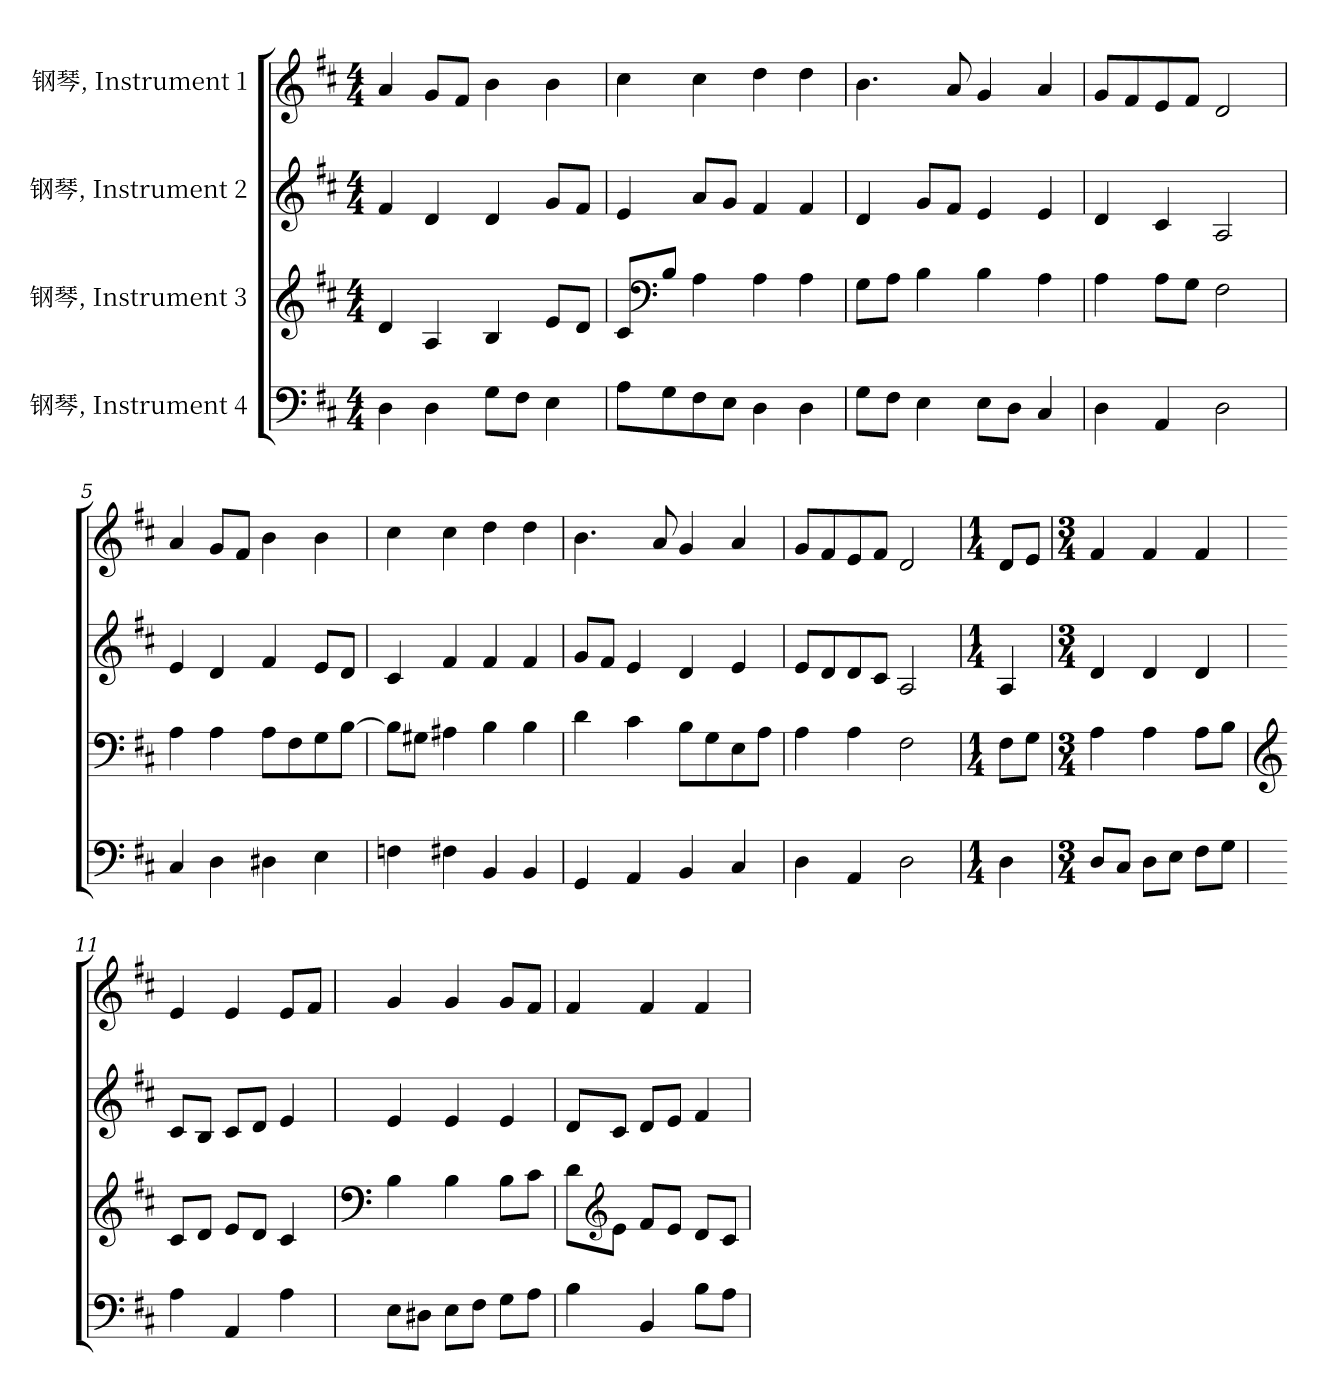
**kern	**kern	**kern	**kern
*part4	*part3	*part2	*part1
*staff4	*staff3	*staff2	*staff1
*I"钢琴, Instrument 4	*I"钢琴, Instrument 3	*I"钢琴, Instrument 2	*I"钢琴, Instrument 1
*clefF4	*clefG2	*clefG2	*clefG2
*k[f#c#]	*k[f#c#]	*k[f#c#]	*k[f#c#]
*M4/4	*M4/4	*M4/4	*M4/4
*MM96	*MM96	*MM96	*MM96
=1	=1	=1	=1
4D\	4d/	4f#/	4a/
4D\	4A/	4d/	8g/L
.	.	.	8f#/J
8G\L	4B/	4d/	4b\
8F#\J	.	.	.
4E\	8e/L	8g/L	4b\
.	8d/J	8f#/J	.
=2	=2	=2	=2
8A\L	8c#/L	4e/	4cc#\
*	*clefF4	*	*
8G\	8B/J	.	.
8F#\	4A\	8a/L	4cc#\
8E\J	.	8g/J	.
4D\	4A\	4f#/	4dd\
4D\	4A\	4f#/	4dd\
=3	=3	=3	=3
8G\L	8G\L	4d/	4.b\
8F#\J	8A\J	.	.
4E\	4B\	8g/L	.
.	.	8f#/J	8a/
8E\L	4B\	4e/	4g/
8D\J	.	.	.
4C#/	4A\	4e/	4a/
=4	=4	=4	=4
4D\	4A\	4d/	8g/L
.	.	.	8f#/
4AA/	8A\L	4c#/	8e/
.	8G\J	.	8f#/J
2D\	2F#\	2A/	2d/
!!LO:LB:g=z
=5	=5	=5	=5
4C#/	4A\	4e/	4a/
4D\	4A\	4d/	8g/L
.	.	.	8f#/J
4D#X\	8A\L	4f#/	4b\
.	8F#\	.	.
4E\	8G\	8e/L	4b\
.	[8B\J	8d/J	.
=6	=6	=6	=6
4Fn\	8B\L]	4c#/	4cc#\
.	8G#X\J	.	.
4F#X\	4A#X\	4f#/	4cc#\
4BB/	4B\	4f#/	4dd\
4BB/	4B\	4f#/	4dd\
=7	=7	=7	=7
4GG/	4d\	8g/L	4.b\
.	.	8f#/J	.
4AA/	4c#\	4e/	.
.	.	.	8a/
4BB/	8B\L	4d/	4g/
.	8G\	.	.
4C#/	8E\	4e/	4a/
.	8A\J	.	.
=8	=8	=8	=8
4D\	4A\	8e/L	8g/L
.	.	8d/	8f#/
4AA/	4A\	8d/	8e/
.	.	8c#/J	8f#/J
2D\	2F#\	2A/	2d/
=9	=9	=9	=9
*M1/4	*M1/4	*M1/4	*M1/4
4D\	8F#\L	4A/	8d/L
.	8G\J	.	8e/J
=10	=10	=10	=10
*M3/4	*M3/4	*M3/4	*M3/4
8D/L	4A\	4d/	4f#/
8C#/J	.	.	.
8D\L	4A\	4d/	4f#/
8E\J	.	.	.
8F#\L	8A\L	4d/	4f#/
8G\J	8B\J	.	.
!!LO:LB:g=z
=11	=11	=11	=11
*	*clefG2	*	*
4A\	8c#/L	8c#/L	4e/
.	8d/J	8B/J	.
4AA/	8e/L	8c#/L	4e/
.	8d/J	8d/J	.
4A\	4c#/	4e/	8e/L
.	.	.	8f#/J
=12	=12	=12	=12
*	*clefF4	*	*
8E\L	4B\	4e/	4g/
8D#X\J	.	.	.
8E\L	4B\	4e/	4g/
8F#\J	.	.	.
8G\L	8B\L	4e/	8g/L
8A\J	8c#\J	.	8f#/J
=13	=13	=13	=13
4B\	8d\L	8d/L	4f#/
*	*clefG2	*	*
.	8e\J	8c#/J	.
4BB/	8f#/L	8d/L	4f#/
.	8e/J	8e/J	.
8B\L	8d/L	4f#/	4f#/
8A\J	8c#/J	.	.
=	=	=	=
*-	*-	*-	*-
